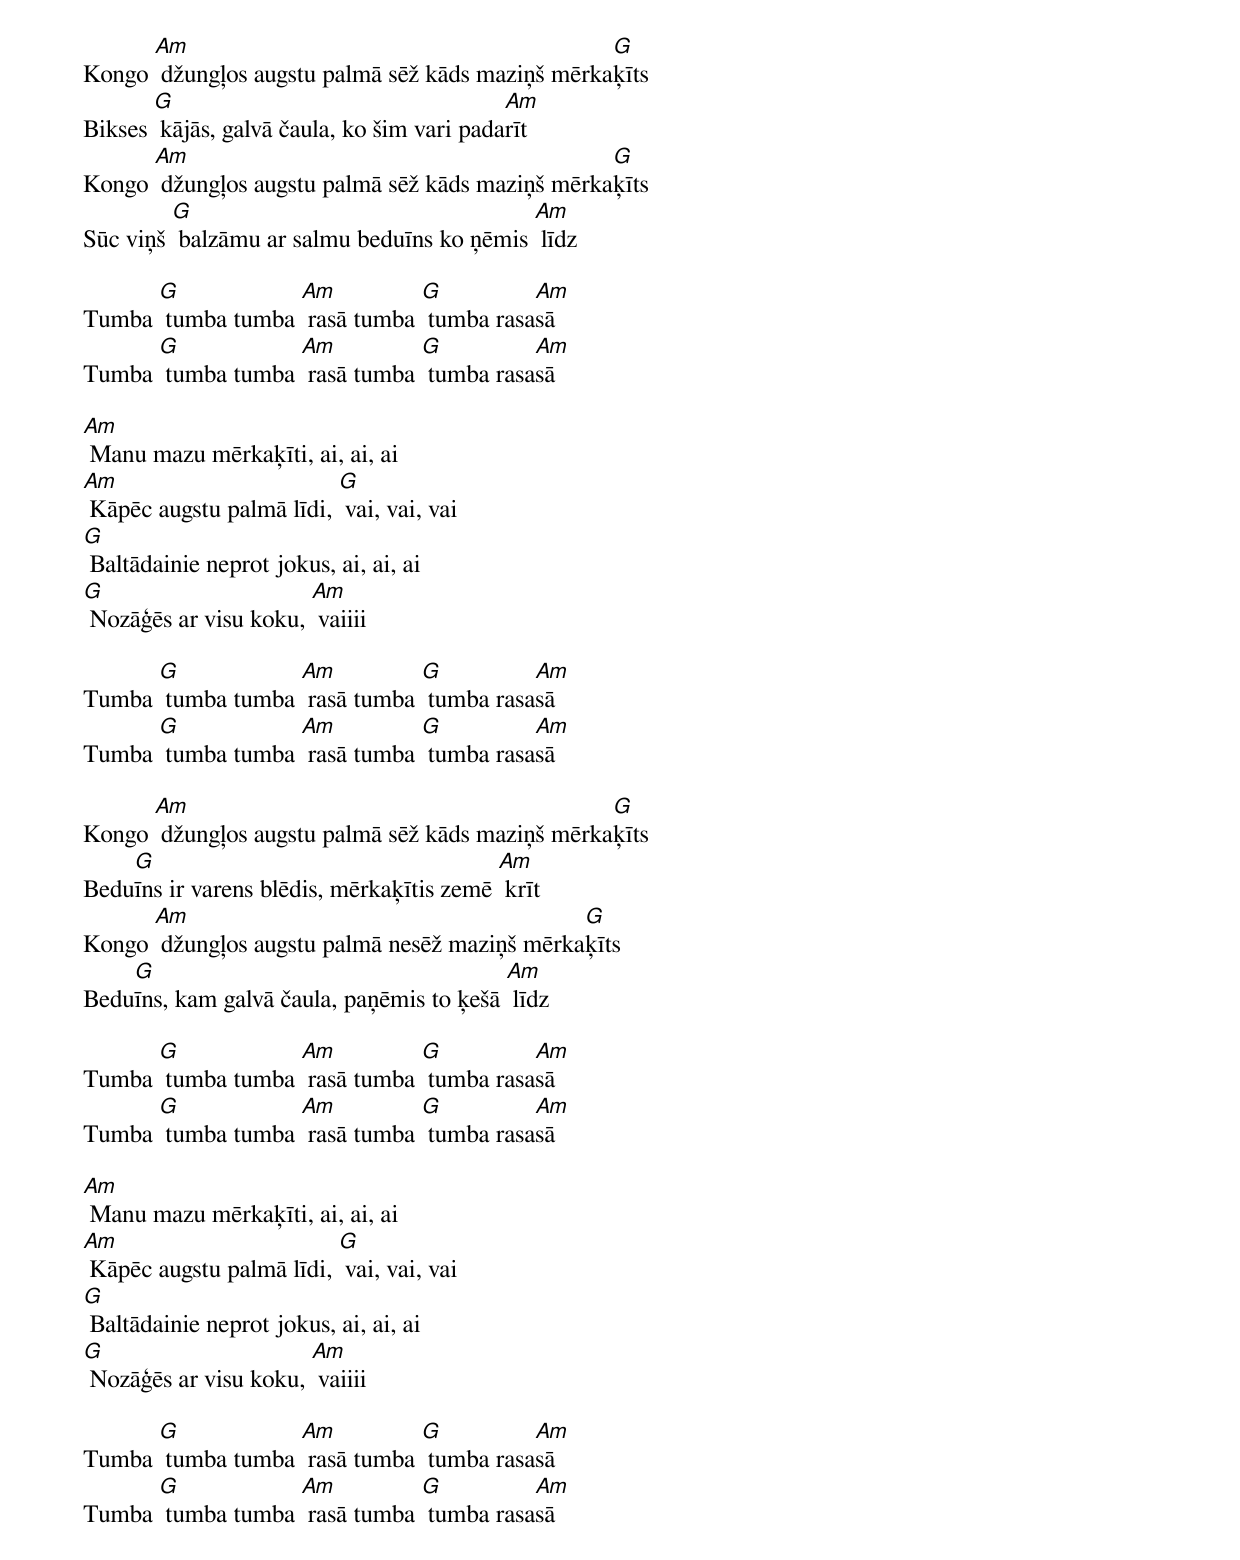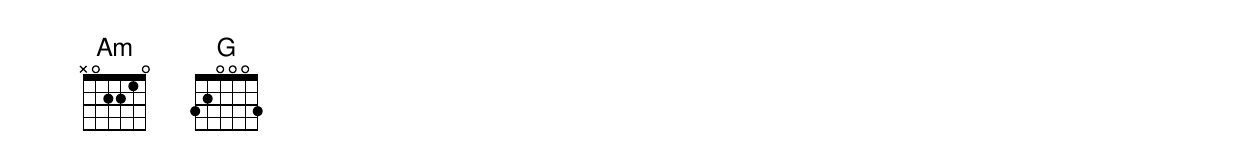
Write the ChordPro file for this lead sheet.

Kongo [Am] džungļos augstu palmā sēž kāds maziņš mērka[G]ķīts
Bikses [G] kājās, galvā čaula, ko šim vari pada[Am]rīt
Kongo [Am] džungļos augstu palmā sēž kāds maziņš mērka[G]ķīts
Sūc viņš [G] balzāmu ar salmu beduīns ko ņēmis [Am] līdz

Tumba [G] tumba tumba [Am] rasā tumba [G] tumba rasa[Am]sā
Tumba [G] tumba tumba [Am] rasā tumba [G] tumba rasa[Am]sā

[Am] Manu mazu mērkaķīti, ai, ai, ai
[Am] Kāpēc augstu palmā līdi, [G] vai, vai, vai
[G] Baltādainie neprot jokus, ai, ai, ai
[G] Nozāģēs ar visu koku, [Am] vaiiii

Tumba [G] tumba tumba [Am] rasā tumba [G] tumba rasa[Am]sā
Tumba [G] tumba tumba [Am] rasā tumba [G] tumba rasa[Am]sā

Kongo [Am] džungļos augstu palmā sēž kāds maziņš mērka[G]ķīts
Bedu[G]īns ir varens blēdis, mērkaķītis zemē [Am] krīt
Kongo [Am] džungļos augstu palmā nesēž maziņš mērka[G]ķīts
Bedu[G]īns, kam galvā čaula, paņēmis to ķešā [Am] līdz

Tumba [G] tumba tumba [Am] rasā tumba [G] tumba rasa[Am]sā
Tumba [G] tumba tumba [Am] rasā tumba [G] tumba rasa[Am]sā

[Am] Manu mazu mērkaķīti, ai, ai, ai
[Am] Kāpēc augstu palmā līdi, [G] vai, vai, vai
[G] Baltādainie neprot jokus, ai, ai, ai
[G] Nozāģēs ar visu koku, [Am] vaiiii

Tumba [G] tumba tumba [Am] rasā tumba [G] tumba rasa[Am]sā
Tumba [G] tumba tumba [Am] rasā tumba [G] tumba rasa[Am]sā
